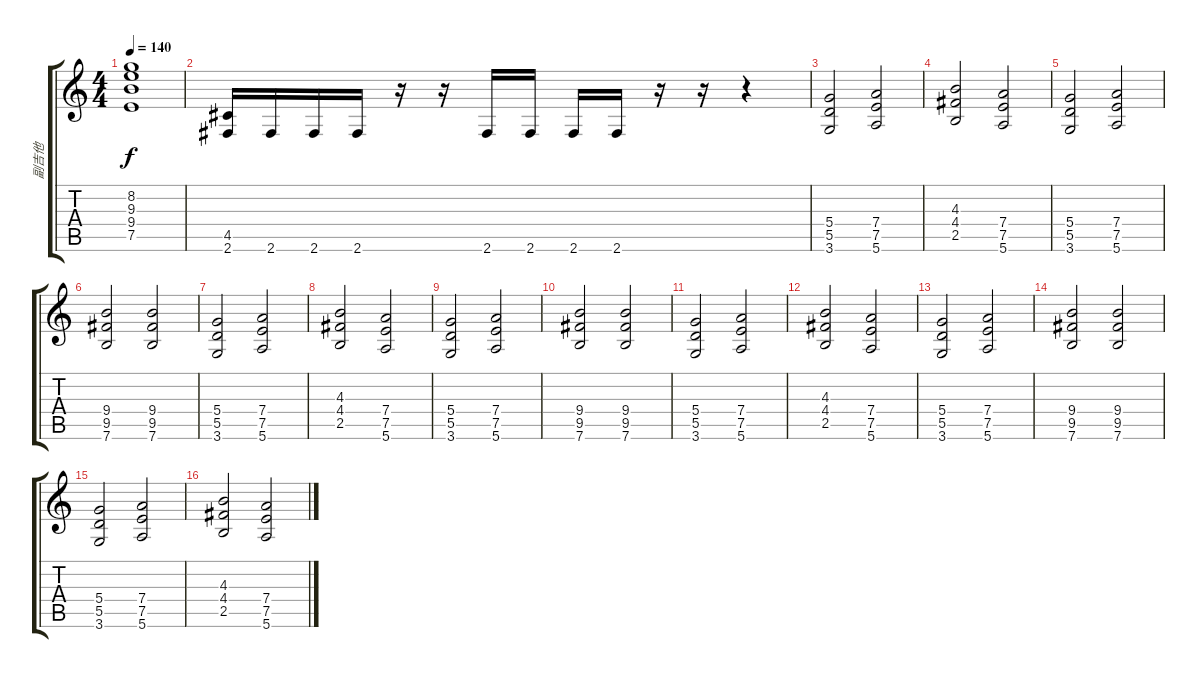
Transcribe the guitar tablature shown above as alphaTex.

\track ("副吉他" "副吉他") {instrument distortionguitar}
\staff {score tabs}
\tuning (E4 B3 G3 D3 A2 E2) {hide}
\ts (4 4)
\tempo 140
\clef g2
\ks c
(8.2 9.3 9.4 7.5).1{dy f} |
(4.5 2.6).16 2.6.16 2.6.16 2.6.16 r.16 r.16 2.6.16 2.6.16 2.6.16 2.6.16 r.16 r.16 r.4 |
(5.4 5.5 3.6).2 (7.4 7.5 5.6).2 |
(4.3 4.4 2.5).2 (7.4 7.5 5.6).2 |
(5.4 5.5 3.6).2 (7.4 7.5 5.6).2 |
(9.4 9.5 7.6).2 (9.4 9.5 7.6).2 |
(5.4 5.5 3.6).2 (7.4 7.5 5.6).2 |
(4.3 4.4 2.5).2 (7.4 7.5 5.6).2 |
(5.4 5.5 3.6).2 (7.4 7.5 5.6).2 |
(9.4 9.5 7.6).2 (9.4 9.5 7.6).2 |
(5.4 5.5 3.6).2 (7.4 7.5 5.6).2 |
(4.3 4.4 2.5).2 (7.4 7.5 5.6).2 |
(5.4 5.5 3.6).2 (7.4 7.5 5.6).2 |
(9.4 9.5 7.6).2 (9.4 9.5 7.6).2 |
(5.4 5.5 3.6).2 (7.4 7.5 5.6).2 |
(4.3 4.4 2.5).2 (7.4 7.5 5.6).2
